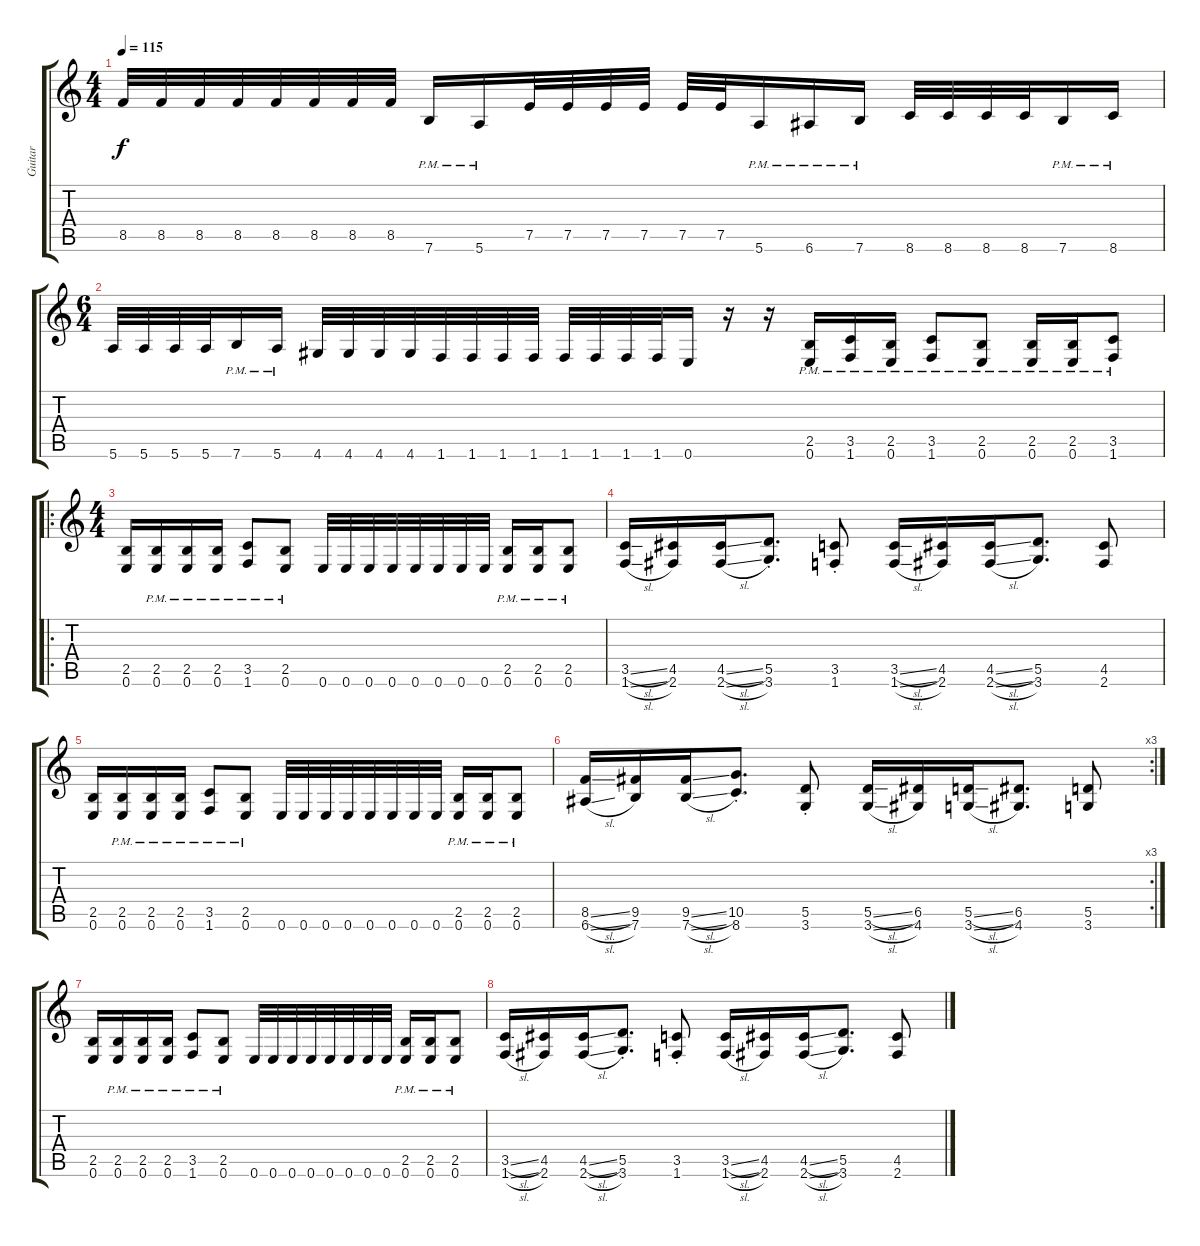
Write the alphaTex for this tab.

\track ("Guitar" "Guitar") {instrument distortionguitar}
\staff {score tabs}
\tuning (E4 B3 G3 D3 A2 E2) {hide}
\ts (4 4)
\tempo 115
\clef g2
\ks c
8.5.32{dy f} 8.5.32 8.5.32 8.5.32 8.5.32 8.5.32 8.5.32 8.5.32 7.6{pm}.16 5.6{pm}.16 7.5.32 7.5.32 7.5.32 7.5.32 7.5.32 7.5.32 5.6{pm}.16 6.6{pm}.16 7.6{pm}.16 8.6.32 8.6.32 8.6.32 8.6.32 7.6{pm}.16 8.6{pm}.16 |
\ts (6 4)
5.6.32 5.6.32 5.6.32 5.6.32 7.6{pm}.16 5.6{pm}.16 4.6.32 4.6.32 4.6.32 4.6.32 1.6.32 1.6.32 1.6.32 1.6.32 1.6.32 1.6.32 1.6.32 1.6.32 0.6.16 r.16 r.16 (2.5{pm} 0.6{pm}).16 (3.5{pm} 1.6{pm}).16 (2.5{pm} 0.6{pm}).16 (3.5{pm} 1.6{pm}).8 (2.5{pm} 0.6{pm}).8 (2.5{pm} 0.6{pm}).16 (2.5{pm} 0.6{pm}).16 (3.5{pm} 1.6{pm}).8 |
\ro
\ts (4 4)
(2.5 0.6).16 (2.5{pm} 0.6{pm}).16 (2.5{pm} 0.6{pm}).16 (2.5{pm} 0.6{pm}).16 (3.5{pm} 1.6{pm}).8 (2.5{pm} 0.6{pm}).8 0.6.32 0.6.32 0.6.32 0.6.32 0.6.32 0.6.32 0.6.32 0.6.32 (2.5{pm} 0.6{pm}).16 (2.5{pm} 0.6{pm}).16 (2.5{pm} 0.6{pm}).8 |
(3.5{sl} 1.6{sl}).16 (4.5 2.6).16 (4.5{sl} 2.6{sl}).16 (5.5{st} 3.6{st}).8{d} (3.5{st} 1.6{st}).8 (3.5{sl} 1.6{sl}).16 (4.5 2.6).16 (4.5{sl} 2.6{sl}).16 (5.5 3.6).8{d} (4.5 2.6).8 |
(2.5 0.6).16 (2.5{pm} 0.6{pm}).16 (2.5{pm} 0.6{pm}).16 (2.5{pm} 0.6{pm}).16 (3.5{pm} 1.6{pm}).8 (2.5{pm} 0.6{pm}).8 0.6.32 0.6.32 0.6.32 0.6.32 0.6.32 0.6.32 0.6.32 0.6.32 (2.5{pm} 0.6{pm}).16 (2.5{pm} 0.6{pm}).16 (2.5{pm} 0.6{pm}).8 |
\rc 3
(8.5{sl} 6.6{sl}).16 (9.5 7.6).16 (9.5{sl} 7.6{sl}).16 (10.5{st} 8.6{st}).8{d} (5.5{st} 3.6{st}).8 (5.5{sl} 3.6{sl}).16 (6.5 4.6).16 (5.5{sl} 3.6{sl}).16 (6.5 4.6).8{d} (5.5 3.6).8 |
(2.5 0.6).16 (2.5{pm} 0.6{pm}).16 (2.5{pm} 0.6{pm}).16 (2.5{pm} 0.6{pm}).16 (3.5{pm} 1.6{pm}).8 (2.5{pm} 0.6{pm}).8 0.6.32 0.6.32 0.6.32 0.6.32 0.6.32 0.6.32 0.6.32 0.6.32 (2.5{pm} 0.6{pm}).16 (2.5{pm} 0.6{pm}).16 (2.5{pm} 0.6{pm}).8 |
(3.5{sl} 1.6{sl}).16 (4.5 2.6).16 (4.5{sl} 2.6{sl}).16 (5.5{st} 3.6{st}).8{d} (3.5{st} 1.6{st}).8 (3.5{sl} 1.6{sl}).16 (4.5 2.6).16 (4.5{sl} 2.6{sl}).16 (5.5 3.6).8{d} (4.5 2.6).8
